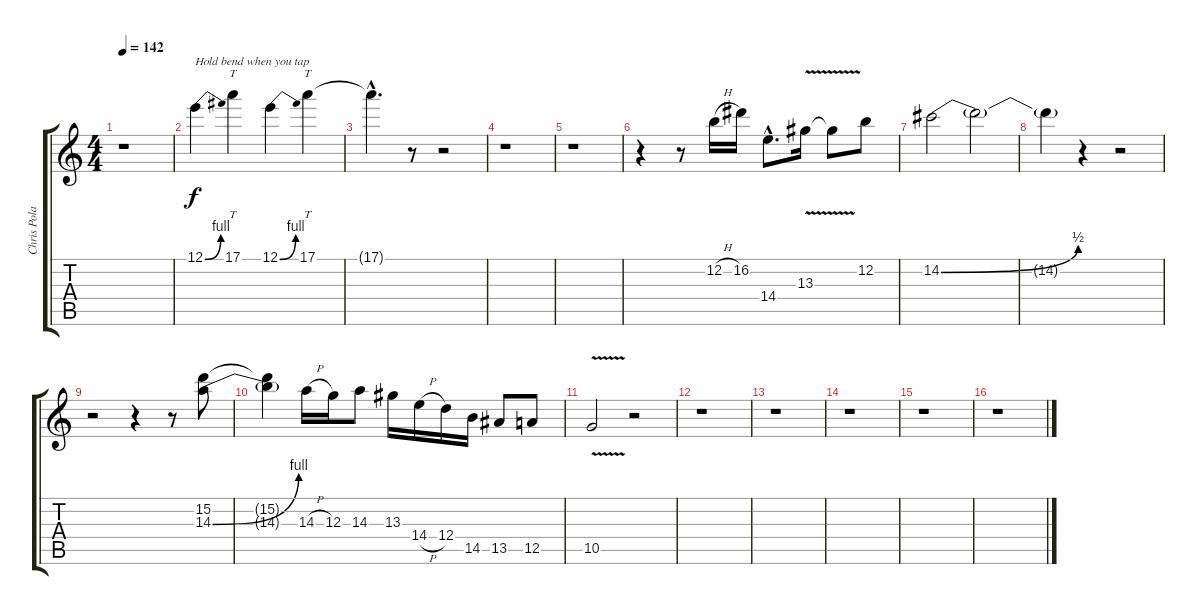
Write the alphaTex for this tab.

\track ("Chris Poland (Guitar)" "Chris Pola") {instrument distortionguitar}
\staff {score tabs}
\tuning (E4 B3 G3 D3 A2 E2) {hide}
\ts (4 4)
\tempo 142
\clef g2
\ks c
r.1{dy f} |
12.1{be (bend 0 0 60 4)}.4{txt "Hold bend when you tap"} 17.1.4{tt} 12.1{be (bend 0 0 60 4)}.4 17.1.4{tt} |
17.1{hac t}.4{d} r.8 r.2 |
r.1 |
r.1 |
r.4 r.8 12.2{h}.16 16.2.16 14.4{hac}.8{d} 13.3{v}.16 13.3{t}.8 12.2.8 |
14.2{be (bend 0 0 60 2)}.2 14.2{t}.2 |
14.2{t}.4 r.4 r.2 |
r.2 r.4 r.8 (15.2 14.3{be (bend 0 0 60 4)}).8 |
(15.2{t} 14.3{t}).4 14.3{h}.16 12.3.16 14.3.8 13.3.16 14.4{h}.16 12.4.16 14.5.16 13.5.8 12.5.8 |
10.5{v}.2 r.2 |
r.1 |
r.1 |
r.1 |
r.1 |
r.1
